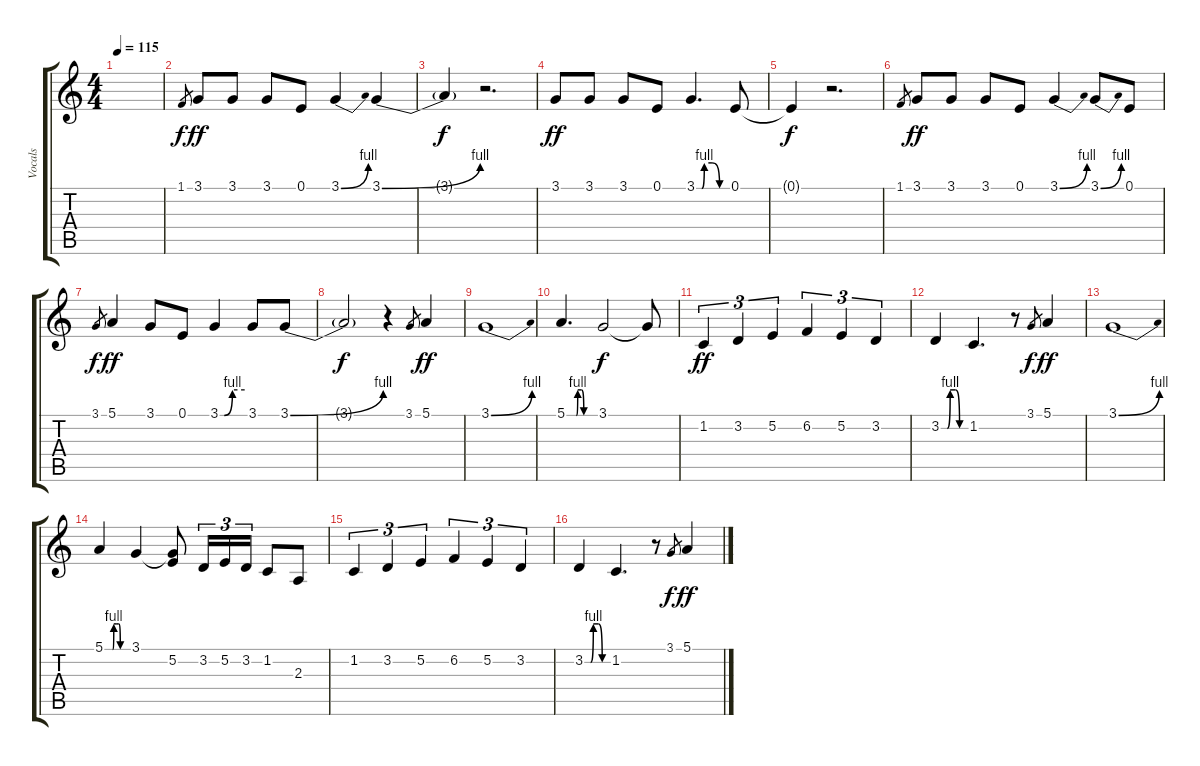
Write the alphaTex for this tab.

\track ("Vocals" "Vocals") {instrument lead2sawtooth}
\staff {score tabs}
\tuning (E4 B3 G3 D3 A2 E2) {hide}
\ts (4 4)
\section ("" "")
\tempo 115
\clef g2
\ks c
|
1.1.8{gr} 3.1.8{dy ff} 3.1.8 3.1.8 0.1.8 3.1{be (bend 0 0 60 4)}.4 3.1{be (bend 0 0 60 4)}.4 |
3.1{t}.4{dy f} r.2{d} |
3.1.8{dy ff} 3.1.8 3.1.8 0.1.8 3.1{be (custom 0 0 10 0 15 4 30 4 45 0 60 0)}.4{d} 0.1.8 |
0.1{t}.4{dy f} r.2{d} |
1.1.8{gr} 3.1.8{dy ff} 3.1.8 3.1.8 0.1.8 3.1{be (bend 0 0 60 4)}.4 3.1{be (bend 0 0 60 4)}.8 0.1.8 |
3.1.8{gr dy f} 5.1.4{dy ff} 3.1.8 0.1.8 3.1{be (custom 0 0 10 0 30 4 60 4)}.4 3.1.8 3.1{be (bend 0 0 60 4)}.8 |
3.1{t}.2{dy f} r.4 3.1.8{gr} 5.1.4{dy ff} |
3.1{be (bend 0 0 60 4)}.1 |
5.1{be (custom 0 0 11 0 20 0 23 4 31 4 36 0 40 0 45 0 60 0)}.4{d} 3.1.2{dy f} 3.1{t}.8 |
1.2.4{tu (3 2) dy ff} 3.2.4{tu (3 2)} 5.2.4{tu (3 2)} 6.2.4{tu (3 2)} 5.2.4{tu (3 2)} 3.2.4{tu (3 2)} |
3.2{be (custom 0 0 10 0 15 0 22 4 35 4 45 0 60 0)}.4 1.2.4{d} r.8 3.1.8{gr dy f} 5.1.4{dy ff} |
3.1{be (bend 0 0 60 4)}.1 |
5.1{be (custom 0 0 11 0 20 0 23 4 31 4 36 4 40 0 45 0 60 0)}.4 3.1.4 (3.1{t} 5.2).8 3.2.16{tu (3 2)} 5.2.16{tu (3 2)} 3.2.16{tu (3 2)} 1.2.8 2.3.8 |
1.2.4{tu (3 2)} 3.2.4{tu (3 2)} 5.2.4{tu (3 2)} 6.2.4{tu (3 2)} 5.2.4{tu (3 2)} 3.2.4{tu (3 2)} |
3.2{be (custom 0 0 10 0 15 0 22 4 35 4 45 0 60 0)}.4 1.2.4{d} r.8 3.1.8{gr dy f} 5.1.4{dy ff}
